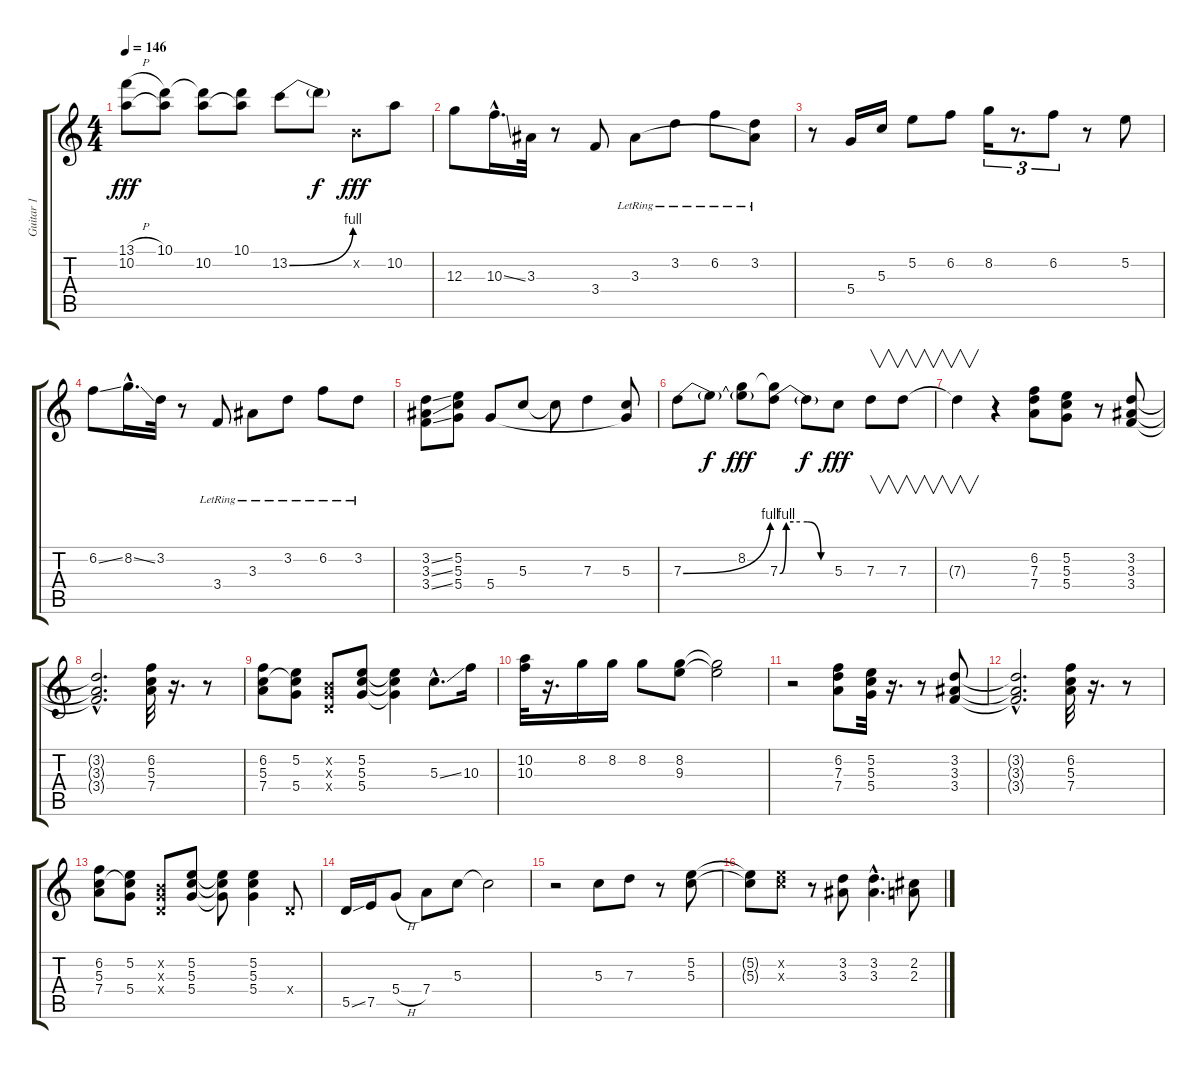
\track ("Guitar 1" "Guitar 1") {instrument electricguitarclean}
\staff {score tabs}
\tuning (E4 B3 G3 D3 A2 E2) {hide}
\ts (4 4)
\tempo 146
\clef g2
\ks c
(13.1{h} 10.2).8{dy fff} (10.1 10.2{t}).8 (10.1{t} 10.2).8 (10.1 10.2{t}).8 13.2{be (bend 0 0 60 4)}.8 13.2{t}.8{dy f} 0.2{x}.8{dy fff} 10.2.8 |
12.3.8 10.3{ss hac}.16{d} 3.3.32 r.8 3.4.8 3.3{lr}.8 3.2{lr}.8 6.2{lr}.8 (3.2{lr} 3.3{t}).8 |
r.8 5.4.16 5.3.16 5.2.8 6.2.8 8.2.16{tu (3 2)} r.8{d tu (3 2)} 6.2.8{tu (3 2)} r.8 5.2.8 |
6.2{ss}.8 8.2{ss hac}.16{d} 3.2.32 r.8 3.4{lr}.8 3.3{lr}.8 3.2{lr}.8 6.2{lr}.8 3.2{lr}.8 |
(3.2{ss} 3.3{ss} 3.4{ss}).8 (5.2 5.3 5.4).8 5.4.8 5.3.8 5.3{t}.8 7.3.4 (5.3 5.4{t}).8 |
7.3{be (bend 0 0 60 4)}.8 7.3{t}.8{dy f} (8.2 7.3{t}).8{dy fff} (8.2{t} 7.3{be (custom 0 0 7 4 15 4 30 4 45 0 60 0)}).8 7.3{t}.8{dy f} 5.3.8{dy fff} 7.3.8{v} 7.3.8{v} |
7.3{t}.4{v} r.4 (6.2 7.3 7.4).8 (5.2 5.3 5.4).8 r.8 (3.2 3.3 3.4).8 |
(3.2{hac t} 3.3{hac t} 3.4{hac t}).2{d} (6.2 5.3 7.4).32 r.16{d} r.8 |
(6.2 5.3 7.4).8 (5.2 5.3{t} 5.4).8 (0.2{x} 0.3{x} 0.4{x}).8 (5.2 5.3 5.4).8 (5.2{t} 5.3{t} 5.4{t}).4 5.3{ss hac}.8{d} 10.3.16 |
(10.2 10.3).32 r.16{d} 8.2.16 8.2.16 8.2.8 (8.2 9.3).8 (8.2{t} 9.3{t}).2 |
r.2 (6.2 7.3 7.4).8 (5.2 5.3 5.4).32 r.16{d} r.8 (3.2 3.3 3.4).8 |
(3.2{hac t} 3.3{hac t} 3.4{hac t}).2{d} (6.2 5.3 7.4).32 r.16{d} r.8 |
(6.2 5.3 7.4).8 (5.2 5.3{t} 5.4).8 (0.2{x} 0.3{x} 0.4{x}).8 (5.2 5.3 5.4).8 (5.2{t} 5.3{t} 5.4{t}).8 (5.2 5.3 5.4).4 0.4{x}.8 |
5.5{ss}.16 7.5.16 5.4{h}.8 7.4.8 5.3.8 5.3{t}.2 |
r.2 5.3.8 7.3.8 r.8 (5.2 5.3).8 |
(5.2{t} 5.3{t}).8 (5.2{x} 5.3{x}).8 r.8 (3.2 3.3).8 (3.2{hac} 3.3{hac}).4{d} (2.2 2.3).8
